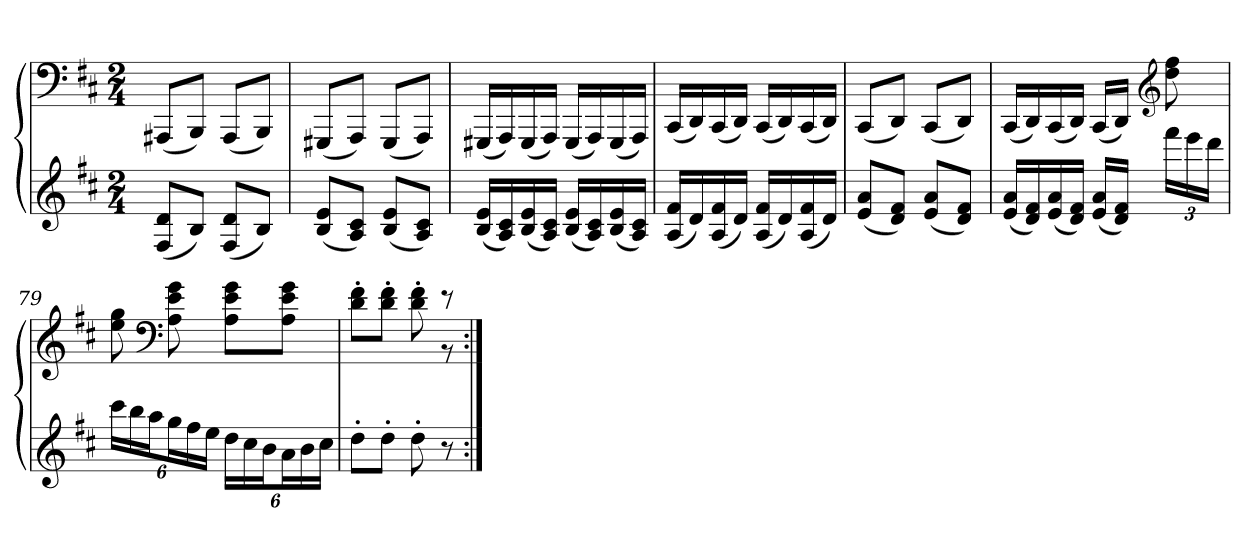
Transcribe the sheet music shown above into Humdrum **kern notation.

**kern	**kern
*part1	*part1
*staff2	*staff1
*clefG2	*clefF4
*k[f#c#]	*k[f#c#]
*D:	*D:
*M2/4	*M2/4
=	=
(8F# 8dL	(8AAA#XL
8BJ)	8BBBJ)
(8F# 8dL	(8AAA#L
8BJ)	8BBBJ)
=74	=74
(8B 8eL	(8GGG#XL
8A 8c#J)	8AAAJ)
(8B 8eL	(8GGG#L
8A 8c#J)	8AAAJ)
=75	=75
(16B 16eLL	(16GGG#XLL
16A 16c#)	16AAA)
(16B 16e	(16GGG#
16A 16c#JJ)	16AAAJJ)
(16B 16eLL	(16GGG#LL
16A 16c#)	16AAA)
(16B 16e	(16GGG#
16A 16c#JJ)	16AAAJJ)
=76	=76
(16A 16f#LL	(16CC#LL
16d)	16DD)
(16A 16f#	(16CC#
16dJJ)	16DDJJ)
(16A 16f#LL	(16CC#LL
16d)	16DD)
(16A 16f#	(16CC#
16dJJ)	16DDJJ)
=77	=77
(8e 8aL	(8CC#L
8d 8f#J)	8DDJ)
(8e 8aL	(8CC#L
8d 8f#J)	8DDJ)
=78	=78
(16e 16aLL	(16CC#LL
16d 16f#)	16DD)
(16e 16a	(16CC#
16d 16f#JJ)	16DDJJ)
(16e 16aLL	(16CC#LL
16d 16f#JJ)	16DDJJ)
*	*clefG2
24fff#LL	8dd 8ff#
24eee	.
24dddJJ	.
=79	=79
24ccc#LL	8ee 8gg
24bb	.
24aaJ	.
*	*clefF4
24ggL	8A 8e 8g
24ff#	.
24eeJJ	.
24ddLL	8A 8e 8gL
24cc#	.
24bJ	.
24aL	8A 8e 8gJ
24b	.
24cc#JJ	.
=80	=80
*	*^
8dd'L	8d' 8f#'L	4.ryy
8dd'J	8d' 8f#'J	.
8dd'	8d' 8f#'	.
8r	8r	8r
*	*v	*v
=:|!	=:|!
*-	*-
